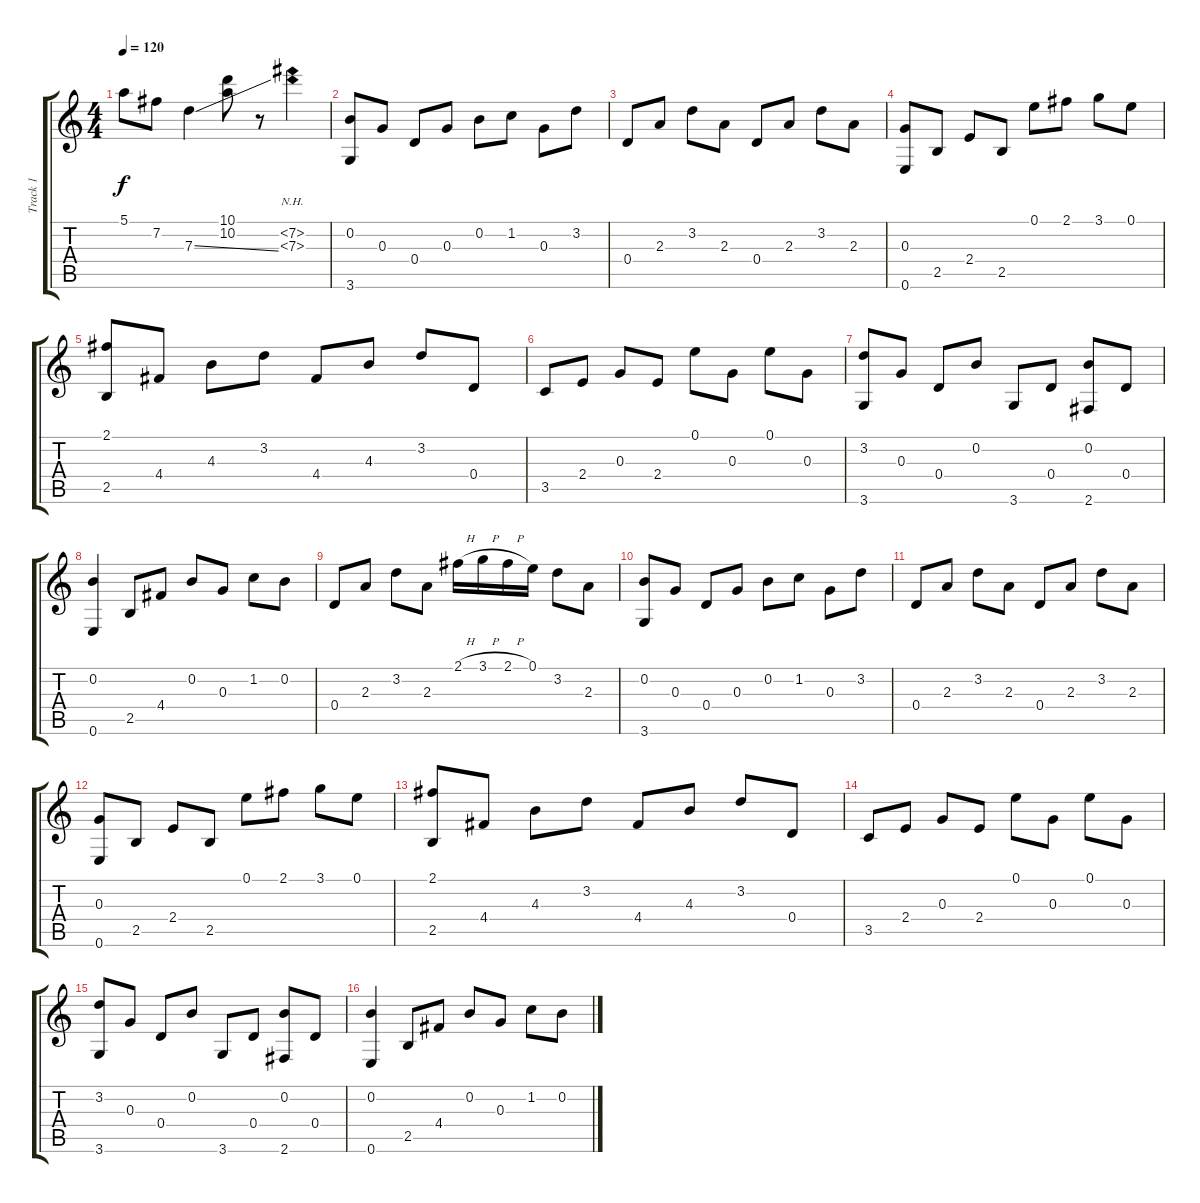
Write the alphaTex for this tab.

\track ("Track 1" "Track 1") {instrument acousticguitarsteel}
\staff {score tabs}
\tuning (E4 B3 G3 D3 A2 E2) {hide}
\ts (4 4)
\tempo 120
\clef g2
\ks c
5.1.8{dy f} 7.2.8 7.3{ss}.4 (10.1 10.2).8 r.8 (7.2{nh} 7.3{nh}).4 |
(0.2 3.6).8 0.3.8 0.4.8 0.3.8 0.2.8 1.2.8 0.3.8 3.2.8 |
0.4.8 2.3.8 3.2.8 2.3.8 0.4.8 2.3.8 3.2.8 2.3.8 |
(0.3 0.6).8 2.5.8 2.4.8 2.5.8 0.1.8 2.1.8 3.1.8 0.1.8 |
(2.1 2.5).8 4.4.8 4.3.8 3.2.8 4.4.8 4.3.8 3.2.8 0.4.8 |
3.5.8 2.4.8 0.3.8 2.4.8 0.1.8 0.3.8 0.1.8 0.3.8 |
(3.2 3.6).8 0.3.8 0.4.8 0.2.8 3.6.8 0.4.8 (0.2 2.6).8 0.4.8 |
(0.2 0.6).4 2.5.8 4.4.8 0.2.8 0.3.8 1.2.8 0.2.8 |
0.4.8 2.3.8 3.2.8 2.3.8 2.1{h}.16 3.1{h}.16 2.1{h}.16 0.1.16 3.2.8 2.3.8 |
(0.2 3.6).8 0.3.8 0.4.8 0.3.8 0.2.8 1.2.8 0.3.8 3.2.8 |
0.4.8 2.3.8 3.2.8 2.3.8 0.4.8 2.3.8 3.2.8 2.3.8 |
(0.3 0.6).8 2.5.8 2.4.8 2.5.8 0.1.8 2.1.8 3.1.8 0.1.8 |
(2.1 2.5).8 4.4.8 4.3.8 3.2.8 4.4.8 4.3.8 3.2.8 0.4.8 |
3.5.8 2.4.8 0.3.8 2.4.8 0.1.8 0.3.8 0.1.8 0.3.8 |
(3.2 3.6).8 0.3.8 0.4.8 0.2.8 3.6.8 0.4.8 (0.2 2.6).8 0.4.8 |
(0.2 0.6).4 2.5.8 4.4.8 0.2.8 0.3.8 1.2.8 0.2.8
